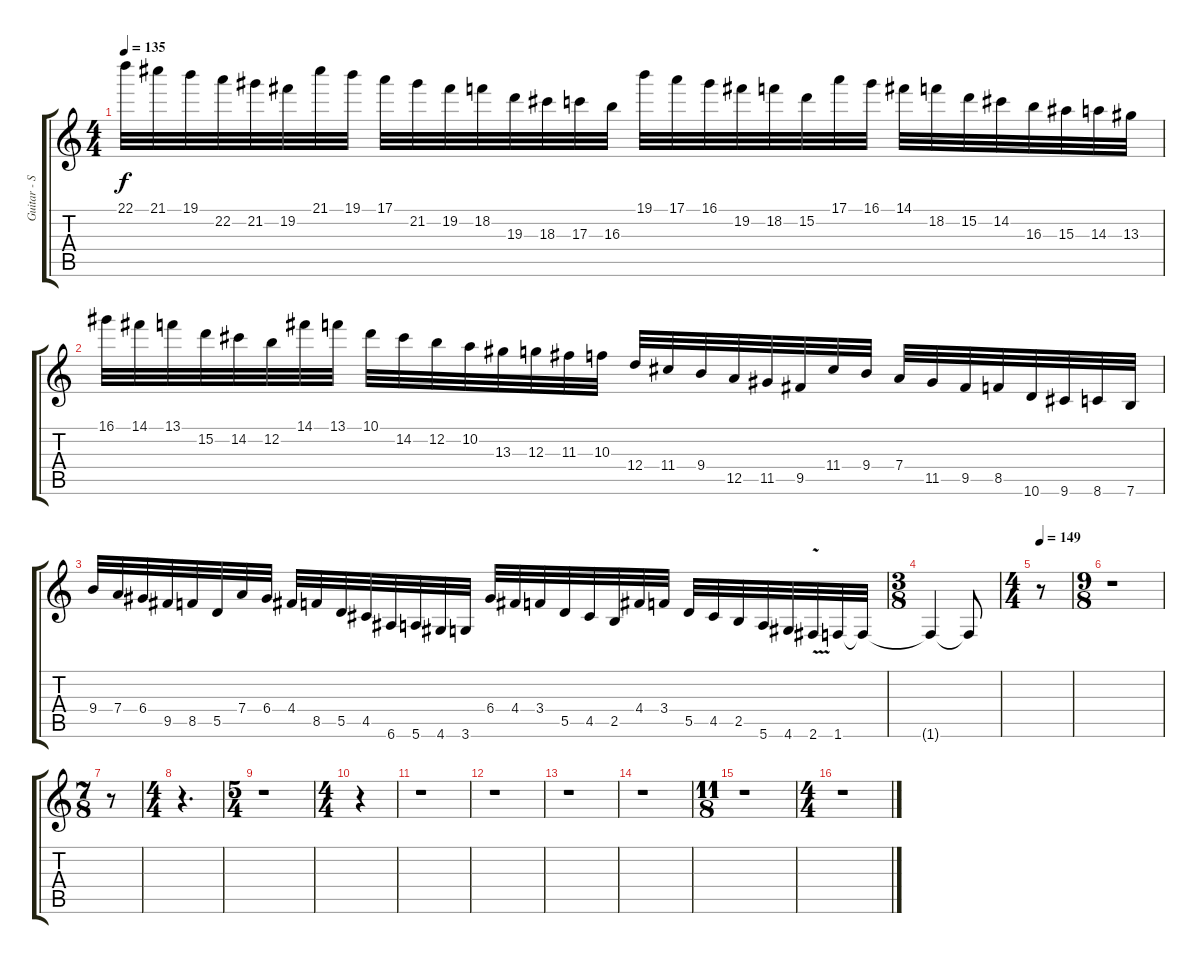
\track ("Guitar - Solo" "Guitar - S") {instrument overdrivenguitar}
\staff {score tabs}
\tuning (E4 B3 G3 D3 A2 E2) {hide}
\ts (4 4)
\tempo 135
\tempo 110
\tempo 135
\clef g2
\ks c
22.1.32{dy f volume 8 instrument overdrivenguitar} 21.1.32 19.1.32 22.2.32 21.2.32 19.2.32 21.1.32 19.1.32 17.1.32 21.2.32 19.2.32 18.2.32 19.3.32 18.3.32 17.3.32 16.3.32 19.1.32 17.1.32 16.1.32 19.2.32 18.2.32 15.2.32 17.1.32 16.1.32 14.1.32 18.2.32 15.2.32 14.2.32 16.3.32 15.3.32 14.3.32 13.3.32 |
16.1.32 14.1.32 13.1.32 15.2.32 14.2.32 12.2.32 14.1.32 13.1.32 10.1.32 14.2.32 12.2.32 10.2.32 13.3.32 12.3.32 11.3.32 10.3.32 12.4.32 11.4.32 9.4.32 12.5.32 11.5.32 9.5.32 11.4.32 9.4.32 7.4.32 11.5.32 9.5.32 8.5.32 10.6.32 9.6.32 8.6.32 7.6.32 |
9.4.32 7.4.32 6.4.32 9.5.32 8.5.32 5.5.32 7.4.32 6.4.32 4.4.32 8.5.32 5.5.32 4.5.32 6.6.32 5.6.32 4.6.32 3.6.32 6.4.32 4.4.32 3.4.32 5.5.32 4.5.32 2.5.32 4.4.32 3.4.32 5.5.32 4.5.32 2.5.32 5.6.32 4.6.32 2.6{v}.32 1.6.32 1.6{t}.32 |
\ts (3 8)
1.6{t}.4 1.6{t}.8 |
\ts (4 4)
\tempo 149
r.8 |
\ts (9 8)
r.1 |
\ts (7 8)
r.8 |
\ts (4 4)
r.4{d} |
\ts (5 4)
r.1 |
\ts (4 4)
r.4 |
r.1 |
r.1 |
r.1 |
r.1 |
\ts (11 8)
r.1 |
\ts (4 4)
r.1
